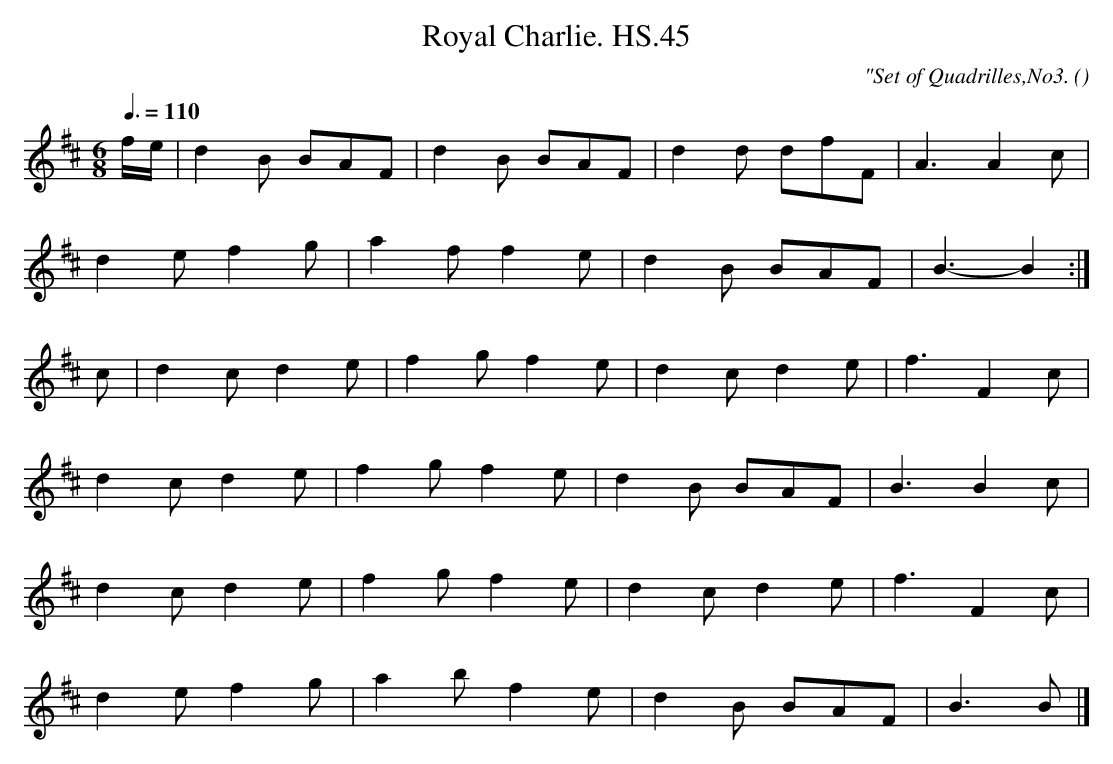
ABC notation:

X:1
T:Royal Charlie. HS.45
M:6/8
L:1/8
Q:3/8=110
C:"Set of Quadrilles,No3.
O:
K:D
f/e/|d2B BAF|d2B BAF|d2d dfF|A3A2c|
d2ef2g|a2ff2e|d2B BAF|B3-B2:|
c|d2cd2e|f2gf2e|d2cd2e|f3F2c|
d2cd2e|f2gf2e|d2B BAF|B3B2c|
d2cd2e|f2gf2e|d2cd2e|f3F2c|
d2ef2g|a2bf2e|d2B BAF|B3B|]
